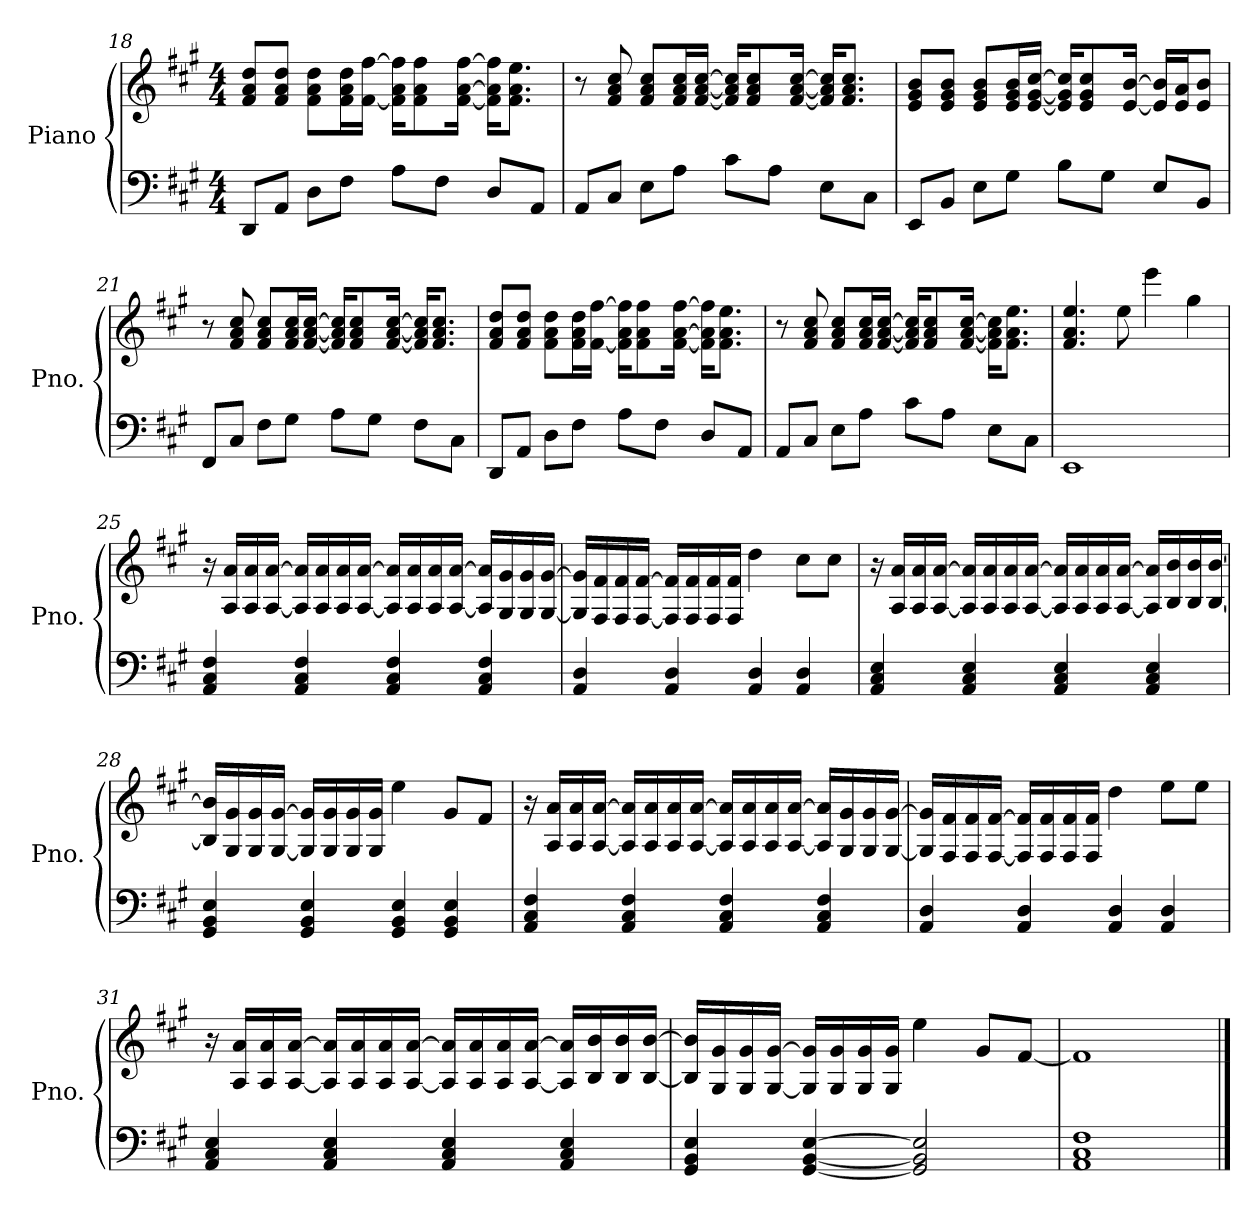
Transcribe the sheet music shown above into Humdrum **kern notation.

**kern	**kern
*part1	*part1
*staff2	*staff1
*I"Piano	*
*I'Pno.	*
*clefF4	*clefG2
*k[f#c#g#]	*k[f#c#g#]
*M4/4	*M4/4
=18	=18
8DD/L	8f#/ 8a/ 8dd/L
8AA/J	8f#/ 8a/ 8dd/J
8D\L	8f#\ 8a\ 8dd\L
8F#\J	16f#\ 16a\ 16dd\L
.	[16f#\ [16ff#\JJ
8A\L	16f#\] 16a\ 16ff#\]KL
.	8f#\ 8a\ 8ff#\
8F#\J	.
.	[16f#\ [16a\ [16ff#\Jk
8D/L	16f#\] 16a\] 16ff#\]KL
.	8.f#\ 8.a\ 8.ee\J
8AA/J	.
!!LO:LB:g=z
=19	=19
8AA/L	8r
8C#/J	8f#/ 8a/ 8cc#/
8E\L	8f#/ 8a/ 8cc#/L
8A\J	16f#/ 16a/ 16cc#/L
.	[16f#/ [16a/ [16cc#/JJ
8c#\L	16f#/] 16a/] 16cc#/]KL
.	8f#/ 8a/ 8cc#/
8A\J	.
.	[16f#/ [16a/ [16cc#/Jk
8E\L	16f#/] 16a/] 16cc#/]KL
.	8.f#/ 8.a/ 8.cc#/J
8C#\J	.
=20	=20
8EE/L	8e/ 8g#/ 8b/L
8BB/J	8e/ 8g#/ 8b/J
8E\L	8e/ 8g#/ 8b/L
8G#\J	16e/ 16g#/ 16b/L
.	[16e/ [16g#/ [16cc#/JJ
8B\L	16e/] 16g#/] 16cc#/]KL
.	8e/ 8g#/ 8cc#/
8G#\J	.
.	[16e/ [16b/Jk
8E/L	16e/] 16b/]LL
.	16e/ 16a/J
8BB/J	8e/ 8b/J
=21	=21
8FF#/L	8r
8C#/J	8f#/ 8a/ 8cc#/
8F#\L	8f#/ 8a/ 8cc#/L
8G#\J	16f#/ 16a/ 16cc#/L
.	[16f#/ [16a/ [16cc#/JJ
8A\L	16f#/] 16a/] 16cc#/]KL
.	8f#/ 8a/ 8cc#/
8G#\J	.
.	[16f#/ [16a/ [16cc#/Jk
8F#\L	16f#/] 16a/] 16cc#/]KL
.	8.f#/ 8.a/ 8.cc#/J
8C#\J	.
!!LO:PB:g=z
=22	=22
8DD/L	8f#/ 8a/ 8dd/L
8AA/J	8f#/ 8a/ 8dd/J
8D\L	8f#\ 8a\ 8dd\L
8F#\J	16f#\ 16a\ 16dd\L
.	[16f#\ [16ff#\JJ
8A\L	16f#\] 16a\ 16ff#\]KL
.	8f#\ 8a\ 8ff#\
8F#\J	.
.	[16f#\ [16a\ [16ff#\Jk
8D/L	16f#\] 16a\] 16ff#\]KL
.	8.f#\ 8.a\ 8.ee\J
8AA/J	.
=23	=23
8AA/L	8r
8C#/J	8f#/ 8a/ 8cc#/
8E\L	8f#/ 8a/ 8cc#/L
8A\J	16f#/ 16a/ 16cc#/L
.	[16f#/ [16a/ [16cc#/JJ
8c#\L	16f#/] 16a/] 16cc#/]KL
.	8f#/ 8a/ 8cc#/
8A\J	.
.	[16f#/ [16a/ [16cc#/Jk
8E\L	16f#\] 16a\] 16cc#\]KL
.	8.f#\ 8.a\ 8.ee\J
8C#\J	.
=24	=24
1EE	4.f#/ 4.a/ 4.ee/
.	8ee\
.	4eee\
.	4gg#\
!!LO:LB:g=z
=25	=25
4AA/ 4C#/ 4F#/	16r
.	16A/ 16a/LL
.	16A/ 16a/
.	[16A/ [16a/JJ
4AA/ 4C#/ 4F#/	16A/] 16a/]LL
.	16A/ 16a/
.	16A/ 16a/
.	[16A/ [16a/JJ
4AA/ 4C#/ 4F#/	16A/] 16a/]LL
.	16A/ 16a/
.	16A/ 16a/
.	[16A/ [16a/JJ
4AA/ 4C#/ 4F#/	16A/] 16a/]LL
.	16G#/ 16g#/
.	16G#/ 16g#/
.	[16G#/ [16g#/JJ
=26	=26
4AA/ 4D/	16G#/] 16g#/]LL
.	16F#/ 16f#/
.	16F#/ 16f#/
.	[16F#/ [16f#/JJ
4AA/ 4D/	16F#/] 16f#/]LL
.	16F#/ 16f#/
.	16F#/ 16f#/
.	16F#/ 16f#/JJ
4AA/ 4D/	4dd\
4AA/ 4D/	8cc#\L
.	8cc#\J
!!LO:LB:g=z
=27	=27
4AA/ 4C#/ 4E/	16r
.	16A/ 16a/LL
.	16A/ 16a/
.	[16A/ [16a/JJ
4AA/ 4C#/ 4E/	16A/] 16a/]LL
.	16A/ 16a/
.	16A/ 16a/
.	[16A/ [16a/JJ
4AA/ 4C#/ 4E/	16A/] 16a/]LL
.	16A/ 16a/
.	16A/ 16a/
.	[16A/ [16a/JJ
4AA/ 4C#/ 4E/	16A/] 16a/]LL
.	16B/ 16b/
.	16B/ 16b/
.	[16B/ [16b/JJ
=28	=28
4GG#/ 4BB/ 4E/	16B/] 16b/]LL
.	16G#/ 16g#/
.	16G#/ 16g#/
.	[16G#/ [16g#/JJ
4GG#/ 4BB/ 4E/	16G#/] 16g#/]LL
.	16G#/ 16g#/
.	16G#/ 16g#/
.	16G#/ 16g#/JJ
4GG#/ 4BB/ 4E/	4ee\
4GG#/ 4BB/ 4E/	8g#/L
.	8f#/J
!!LO:LB:g=z
=29	=29
4AA/ 4C#/ 4F#/	16r
.	16A/ 16a/LL
.	16A/ 16a/
.	[16A/ [16a/JJ
4AA/ 4C#/ 4F#/	16A/] 16a/]LL
.	16A/ 16a/
.	16A/ 16a/
.	[16A/ [16a/JJ
4AA/ 4C#/ 4F#/	16A/] 16a/]LL
.	16A/ 16a/
.	16A/ 16a/
.	[16A/ [16a/JJ
4AA/ 4C#/ 4F#/	16A/] 16a/]LL
.	16G#/ 16g#/
.	16G#/ 16g#/
.	[16G#/ [16g#/JJ
=30	=30
4AA/ 4D/	16G#/] 16g#/]LL
.	16F#/ 16f#/
.	16F#/ 16f#/
.	[16F#/ [16f#/JJ
4AA/ 4D/	16F#/] 16f#/]LL
.	16F#/ 16f#/
.	16F#/ 16f#/
.	16F#/ 16f#/JJ
4AA/ 4D/	4dd\
4AA/ 4D/	8ee\L
.	8ee\J
!!LO:LB:g=z
=31	=31
4AA/ 4C#/ 4E/	16r
.	16A/ 16a/LL
.	16A/ 16a/
.	[16A/ [16a/JJ
4AA/ 4C#/ 4E/	16A/] 16a/]LL
.	16A/ 16a/
.	16A/ 16a/
.	[16A/ [16a/JJ
4AA/ 4C#/ 4E/	16A/] 16a/]LL
.	16A/ 16a/
.	16A/ 16a/
.	[16A/ [16a/JJ
4AA/ 4C#/ 4E/	16A/] 16a/]LL
.	16B/ 16b/
.	16B/ 16b/
.	[16B/ [16b/JJ
=32	=32
4GG#/ 4BB/ 4E/	16B/] 16b/]LL
.	16G#/ 16g#/
.	16G#/ 16g#/
.	[16G#/ [16g#/JJ
[4GG#/ [4BB/ [4E/	16G#/] 16g#/]LL
.	16G#/ 16g#/
.	16G#/ 16g#/
.	16G#/ 16g#/JJ
2GG#/] 2BB/] 2E/]	4ee\
.	8g#/L
.	[8f#/J
=33	=33
1AA 1C# 1F#	1f#]
==	==
*-	*-
